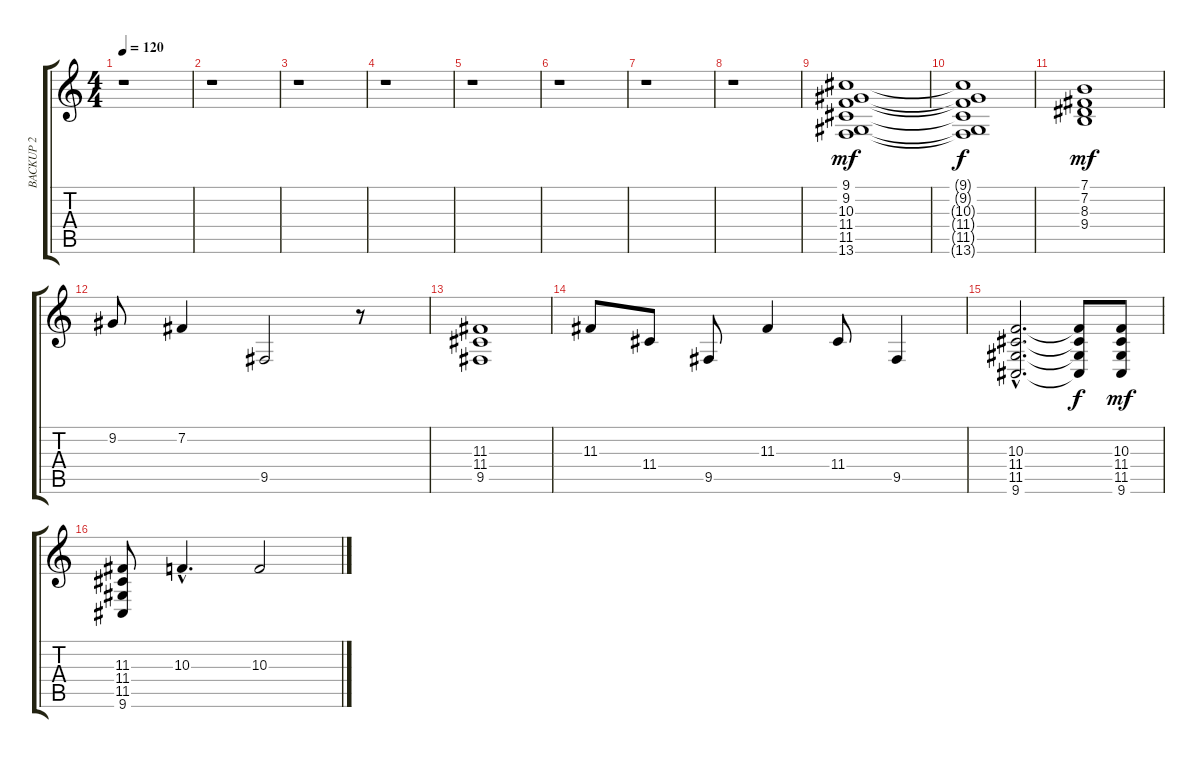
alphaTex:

\track ("BACKUP 2            " "BACKUP 2  ") {instrument mutedtrumpet}
\staff {score tabs}
\tuning (E4 B3 G3 D3 A2 E2) {hide}
\ts (4 4)
\tempo 120
\clef g2
\ks c
r.1{dy mf} |
r.1 |
r.1 |
r.1 |
r.1 |
r.1 |
r.1 |
r.1 |
(9.1 9.2 10.3 11.4 11.5 13.6).1 |
(9.1{t} 9.2{t} 10.3{t} 11.4{t} 11.5{t} 13.6{t}).1{dy f} |
(7.1 7.2 8.3 9.4).1{dy mf} |
9.2.8 7.2.4 9.5.2 r.8 |
(11.3 11.4 9.5).1 |
11.3.8 11.4.8 9.5.8 11.3.4 11.4.8 9.5.4 |
(10.3{hac} 11.4{hac} 11.5{hac} 9.6{hac}).2{d} (10.3{t} 11.4{t} 11.5{t} 9.6{t}).8{dy f} (10.3 11.4 11.5 9.6).8{dy mf} |
(11.3 11.4 11.5 9.6).8 10.3{hac}.4{d} 10.3.2
